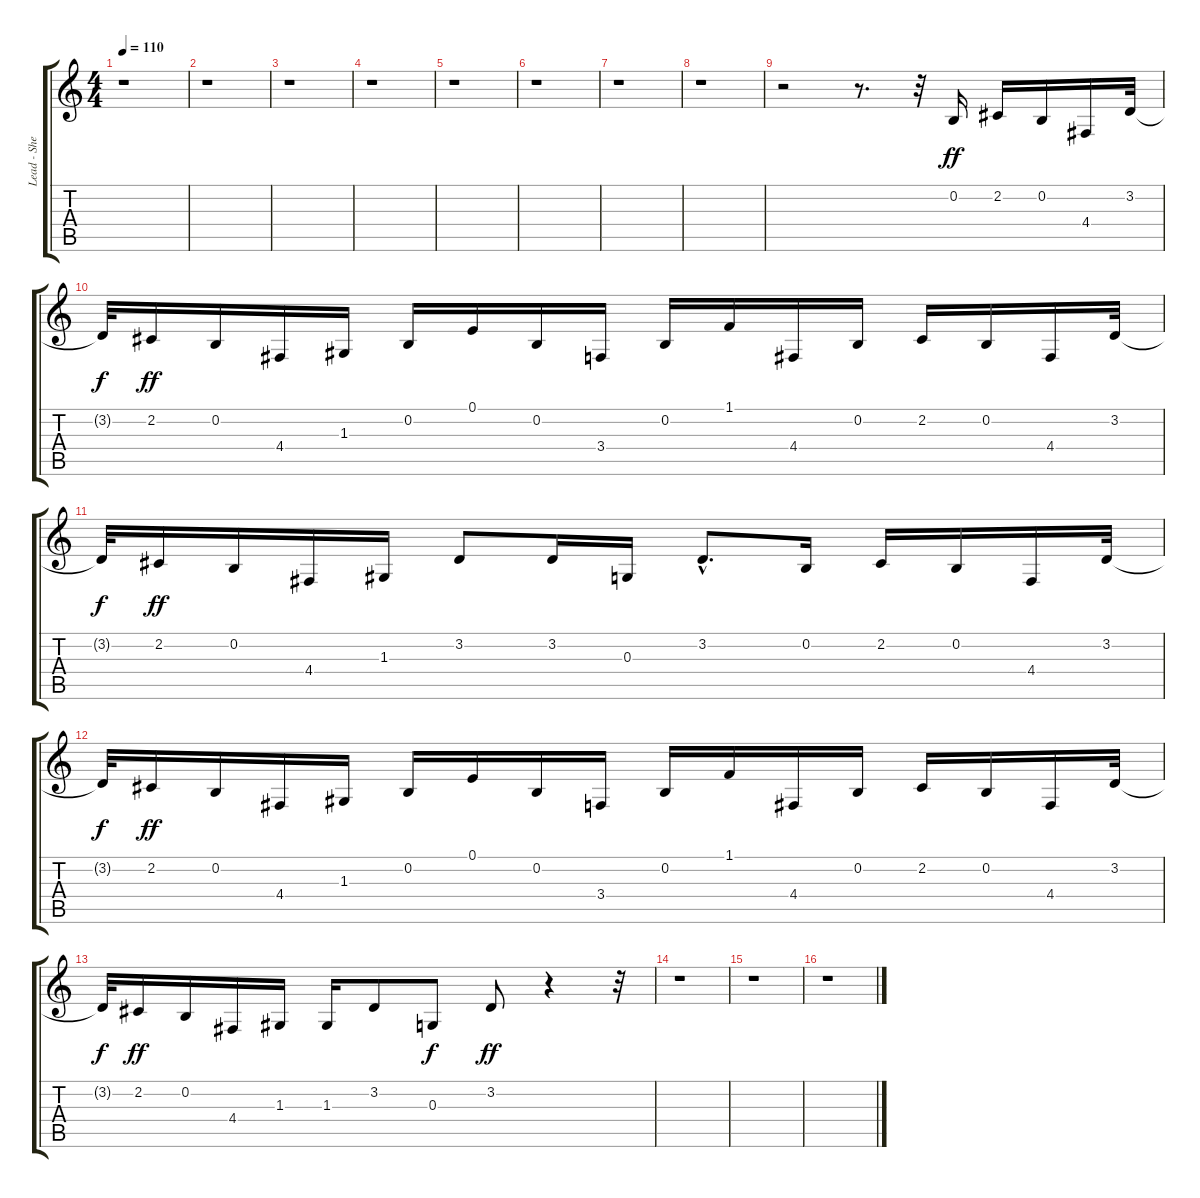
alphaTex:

\track ("Lead - Sherinian" "Lead - She") {instrument lead2sawtooth}
\staff {score tabs}
\tuning (E4 B3 G3 D3 A2 E2) {hide}
\ts (4 4)
\tempo 110
\clef g2
\ks c
r.1{dy f} |
r.1 |
r.1 |
r.1 |
r.1 |
r.1 |
r.1 |
r.1 |
r.2 r.8{d} r.32 0.2.16{dy ff} 2.2.16 0.2.16 4.4.16 3.2.32 |
3.2{t}.32{dy f} 2.2.16{dy ff} 0.2.16 4.4.16 1.3.16 0.2.16 0.1.16 0.2.16 3.4.16 0.2.16 1.1.16 4.4.16 0.2.16 2.2.16 0.2.16 4.4.16 3.2.32 |
3.2{t}.32{dy f} 2.2.16{dy ff} 0.2.16 4.4.16 1.3.16 3.2.8 3.2.16 0.3.16 3.2{hac}.8{d} 0.2.16 2.2.16 0.2.16 4.4.16 3.2.32 |
3.2{t}.32{dy f} 2.2.16{dy ff} 0.2.16 4.4.16 1.3.16 0.2.16 0.1.16 0.2.16 3.4.16 0.2.16 1.1.16 4.4.16 0.2.16 2.2.16 0.2.16 4.4.16 3.2.32 |
3.2{t}.32{dy f} 2.2.16{dy ff} 0.2.16 4.4.16 1.3.16 1.3.16 3.2.8 0.3.8{dy f} 3.2.8{dy ff} r.4 r.32 |
r.1 |
r.1 |
r.1
